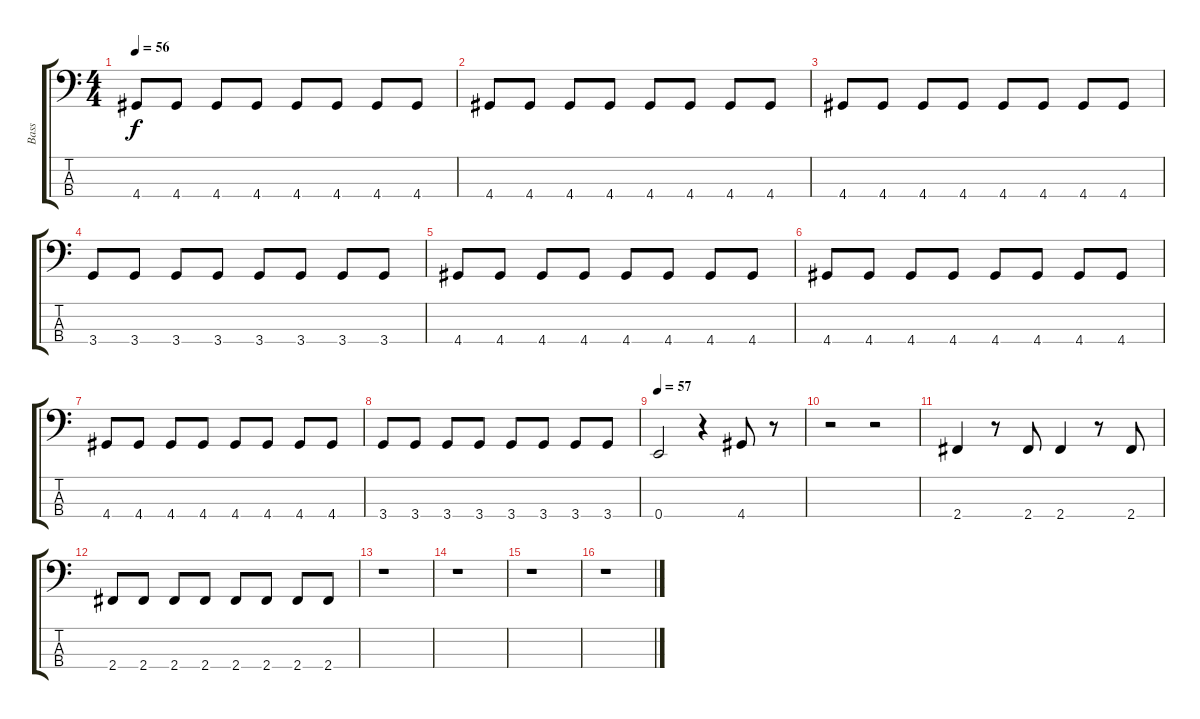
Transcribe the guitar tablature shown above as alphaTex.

\track ("Bass" "Bass") {instrument electricbasspick}
\staff {score tabs}
\tuning (G2 D2 A1 E1) {hide}
\ts (4 4)
\tempo 56
\clef f4
\ks c
4.4.8{dy f} 4.4.8 4.4.8 4.4.8 4.4.8 4.4.8 4.4.8 4.4.8 |
4.4.8 4.4.8 4.4.8 4.4.8 4.4.8 4.4.8 4.4.8 4.4.8 |
4.4.8 4.4.8 4.4.8 4.4.8 4.4.8 4.4.8 4.4.8 4.4.8 |
3.4.8 3.4.8 3.4.8 3.4.8 3.4.8 3.4.8 3.4.8 3.4.8 |
4.4.8 4.4.8 4.4.8 4.4.8 4.4.8 4.4.8 4.4.8 4.4.8 |
4.4.8 4.4.8 4.4.8 4.4.8 4.4.8 4.4.8 4.4.8 4.4.8 |
4.4.8 4.4.8 4.4.8 4.4.8 4.4.8 4.4.8 4.4.8 4.4.8 |
3.4.8 3.4.8 3.4.8 3.4.8 3.4.8 3.4.8 3.4.8 3.4.8 |
\tempo 57
0.4.2 r.4 4.4.8 r.8 |
r.2 r.2 |
2.4.4 r.8 2.4.8 2.4.4 r.8 2.4.8 |
2.4.8 2.4.8 2.4.8 2.4.8 2.4.8 2.4.8 2.4.8 2.4.8 |
r.1 |
r.1 |
r.1 |
r.1
